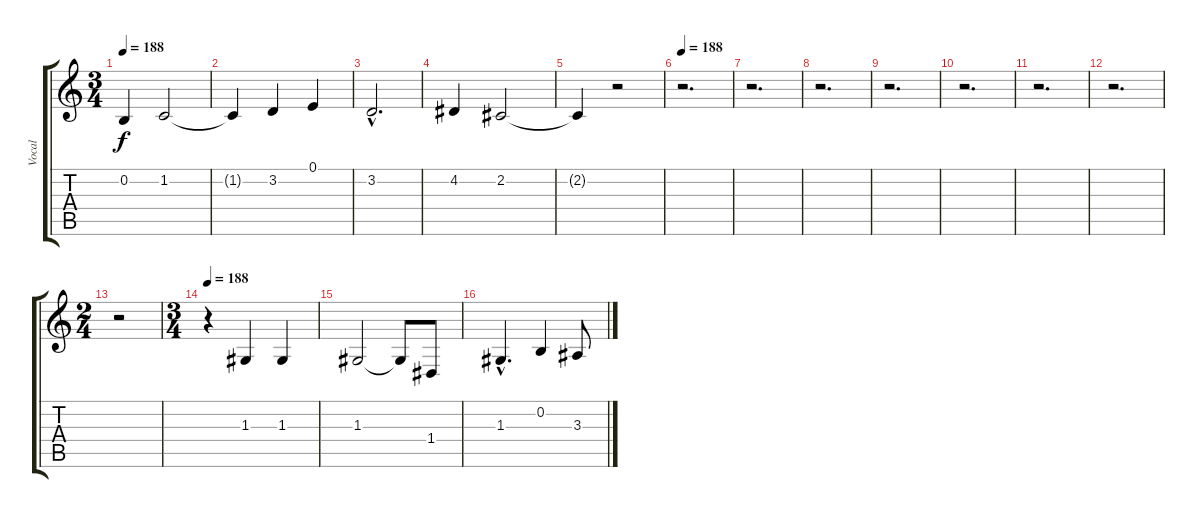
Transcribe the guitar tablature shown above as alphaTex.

\track ("Vocal" "Vocal") {instrument viola}
\staff {score tabs}
\tuning (E4 B3 G3 D3 A2 E2) {hide}
\ts (3 4)
\tempo 188
\clef g2
\ks c
0.2.4{dy f} 1.2.2 |
1.2{t}.4 3.2.4 0.1.4 |
3.2{hac}.2{d} |
4.2.4 2.2.2 |
2.2{t}.4 r.2 |
\tempo 188
r.2{d} |
r.2{d} |
r.2{d} |
r.2{d} |
r.2{d} |
r.2{d} |
r.2{d} |
\ts (2 4)
r.2 |
\ts (3 4)
\tempo 188
r.4 1.3.4 1.3.4 |
1.3.2 1.3{t}.8 1.4.8 |
1.3{hac}.4{d} 0.2.4 3.3.8
